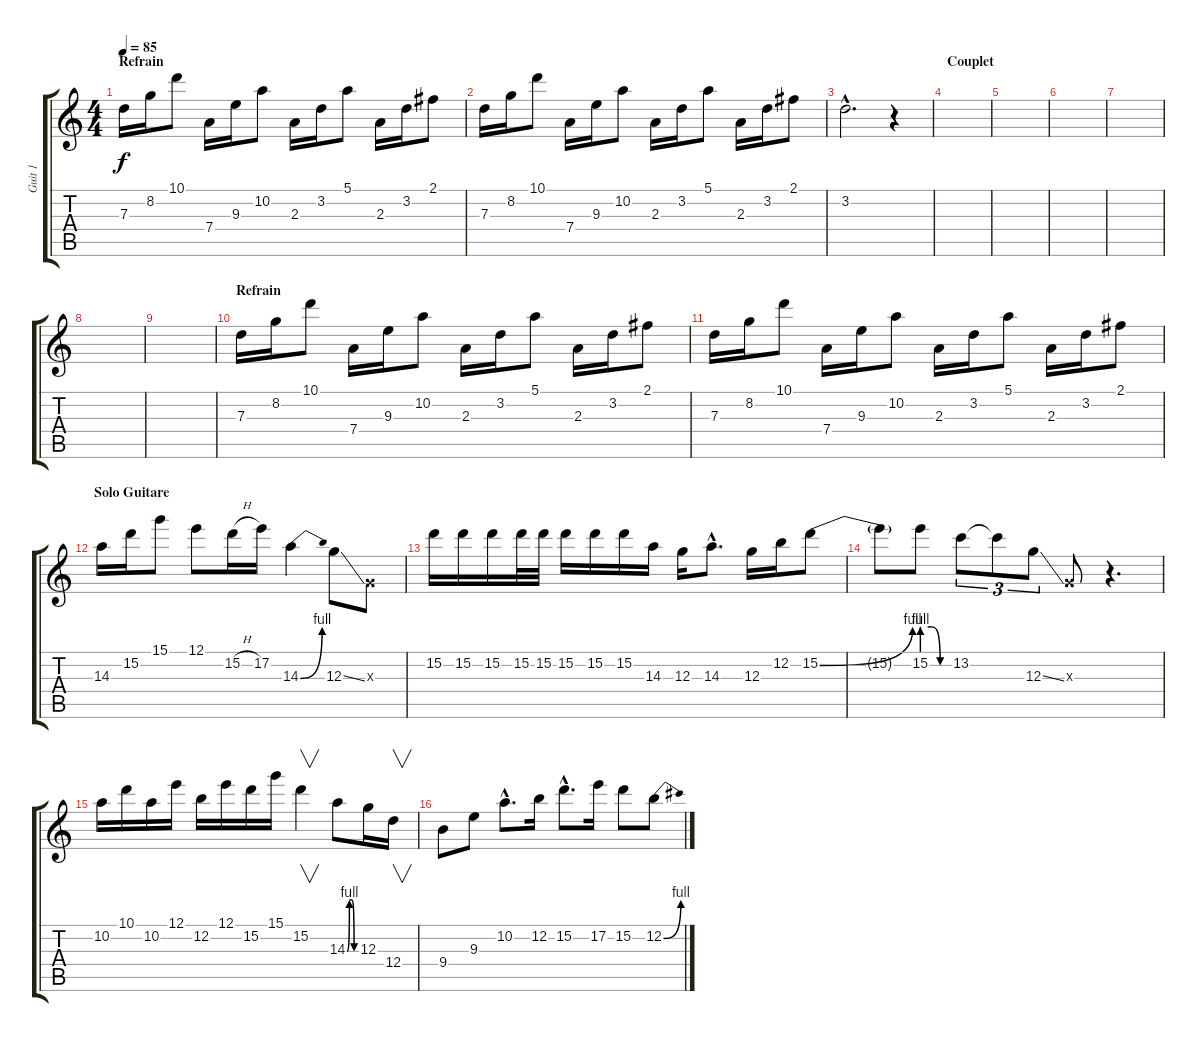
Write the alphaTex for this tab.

\track ("Guit 1" "Guit 1") {instrument acousticguitarnylon}
\staff {score tabs}
\tuning (E4 B3 G3 D3 A2 E2) {hide}
\ts (4 4)
\section ("" "Refrain")
\tempo 85
\clef g2
\ks c
7.3.16{dy f volume 6 instrument distortionguitar} 8.2.16 10.1.8 7.4.16 9.3.16 10.2.8 2.3.16 3.2.16 5.1.8 2.3.16 3.2.16 2.1.8 |
7.3.16{instrument distortionguitar} 8.2.16 10.1.8 7.4.16 9.3.16 10.2.8 2.3.16 3.2.16 5.1.8 2.3.16 3.2.16 2.1.8 |
3.2{hac}.2{d volume 1} r.4 |
\section ("" "Couplet")
|
|
|
|
|
|
\section ("" "Refrain")
7.3.16{volume 6 instrument distortionguitar} 8.2.16 10.1.8 7.4.16 9.3.16 10.2.8 2.3.16 3.2.16 5.1.8 2.3.16 3.2.16 2.1.8 |
7.3.16{instrument distortionguitar} 8.2.16 10.1.8 7.4.16 9.3.16 10.2.8 2.3.16 3.2.16 5.1.8 2.3.16 3.2.16 2.1.8 |
\section ("" "Solo Guitare")
14.3.16{volume 16 instrument overdrivenguitar} 15.2.16 15.1.8 12.1.8 15.2{h}.16 17.2.16 14.3{be (bend 0 0 60 4)}.4 12.3{ss}.8 0.3{x}.8 |
15.2.16 15.2.16 15.2.16 15.2.32 15.2.32 15.2.16 15.2.16 15.2.16 14.3.16 12.3.16 14.3{hac}.8{d} 12.3.16 12.2.16 15.2{be (bend 0 0 60 4)}.8 |
15.2{t}.8 15.2{be (custom 0 4 20 4 40 0 60 0)}.8 13.2.8{tu (3 2)} 13.2{t}.8{tu (3 2)} 12.3{ss}.8{tu (3 2)} 0.3{x}.8 r.4{d} |
10.2.16 10.1.16 10.2.16 12.1.16 12.2.16 12.1.16 15.2.16 15.1.16 15.2.4{v} 14.3{be (custom 0 0 15 4 30 4 45 0 60 0)}.8 12.3.16 12.4.16{v} |
9.4.8 9.3.8 10.2{hac}.8{d} 12.2.16 15.2{hac}.8{d} 17.2.16 15.2.8 12.2{be (bend 0 0 60 4)}.8
